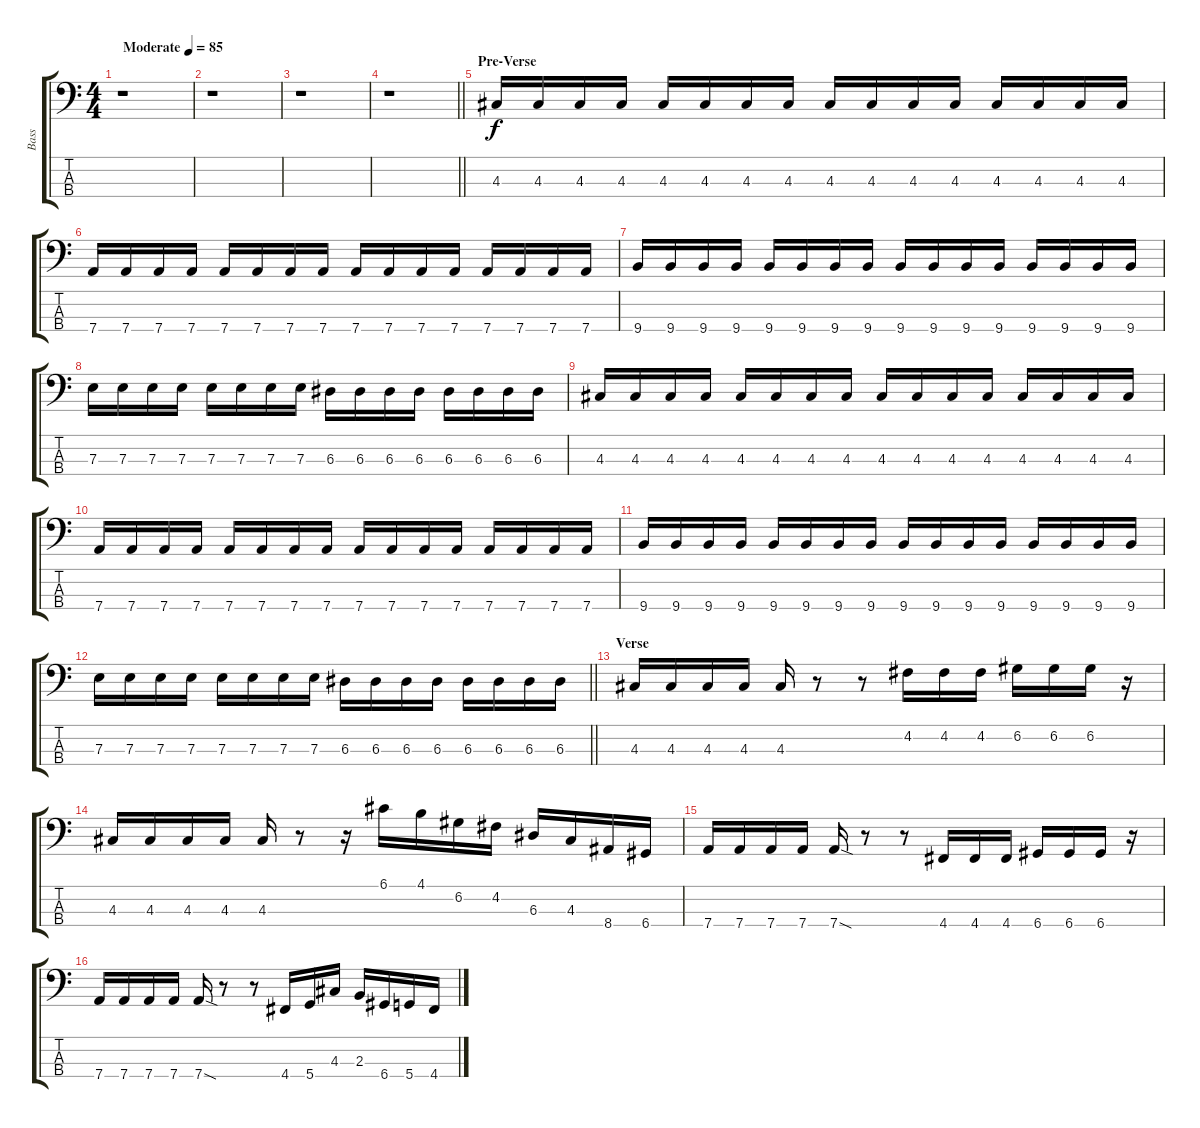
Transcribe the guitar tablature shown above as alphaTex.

\track ("Bass" "Bass") {instrument electricbassfinger}
\staff {score tabs}
\tuning (G2 D2 A1 D1) {hide}
\ts (4 4)
\tempo (85 "Moderate")
\clef f4
\ks c
r.1{dy f instrument electricbassfinger} |
r.1 |
r.1 |
\barLineRight lightlight
r.1 |
\section ("" "Pre-Verse")
4.3.16 4.3.16 4.3.16 4.3.16 4.3.16 4.3.16 4.3.16 4.3.16 4.3.16 4.3.16 4.3.16 4.3.16 4.3.16 4.3.16 4.3.16 4.3.16 |
7.4.16 7.4.16 7.4.16 7.4.16 7.4.16 7.4.16 7.4.16 7.4.16 7.4.16 7.4.16 7.4.16 7.4.16 7.4.16 7.4.16 7.4.16 7.4.16 |
9.4.16 9.4.16 9.4.16 9.4.16 9.4.16 9.4.16 9.4.16 9.4.16 9.4.16 9.4.16 9.4.16 9.4.16 9.4.16 9.4.16 9.4.16 9.4.16 |
7.3.16 7.3.16 7.3.16 7.3.16 7.3.16 7.3.16 7.3.16 7.3.16 6.3.16 6.3.16 6.3.16 6.3.16 6.3.16 6.3.16 6.3.16 6.3.16 |
4.3.16 4.3.16 4.3.16 4.3.16 4.3.16 4.3.16 4.3.16 4.3.16 4.3.16 4.3.16 4.3.16 4.3.16 4.3.16 4.3.16 4.3.16 4.3.16 |
7.4.16 7.4.16 7.4.16 7.4.16 7.4.16 7.4.16 7.4.16 7.4.16 7.4.16 7.4.16 7.4.16 7.4.16 7.4.16 7.4.16 7.4.16 7.4.16 |
9.4.16 9.4.16 9.4.16 9.4.16 9.4.16 9.4.16 9.4.16 9.4.16 9.4.16 9.4.16 9.4.16 9.4.16 9.4.16 9.4.16 9.4.16 9.4.16 |
\barLineRight lightlight
7.3.16 7.3.16 7.3.16 7.3.16 7.3.16 7.3.16 7.3.16 7.3.16 6.3.16 6.3.16 6.3.16 6.3.16 6.3.16 6.3.16 6.3.16 6.3.16 |
\section ("" "Verse")
4.3.16 4.3.16 4.3.16 4.3.16 4.3.16 r.8 r.8 4.2.16 4.2.16 4.2.16 6.2.16 6.2.16 6.2.16 r.16 |
4.3.16 4.3.16 4.3.16 4.3.16 4.3.16 r.8 r.16 6.1.16 4.1.16 6.2.16 4.2.16 6.3.16 4.3.16 8.4.16 6.4.16 |
7.4.16 7.4.16 7.4.16 7.4.16 7.4{sod}.16 r.8 r.8 4.4.16 4.4.16 4.4.16 6.4.16 6.4.16 6.4.16 r.16 |
7.4.16 7.4.16 7.4.16 7.4.16 7.4{sod}.16 r.8 r.8 4.4.16 5.4.16 4.3.16 2.3.16 6.4.16 5.4.16 4.4.16
